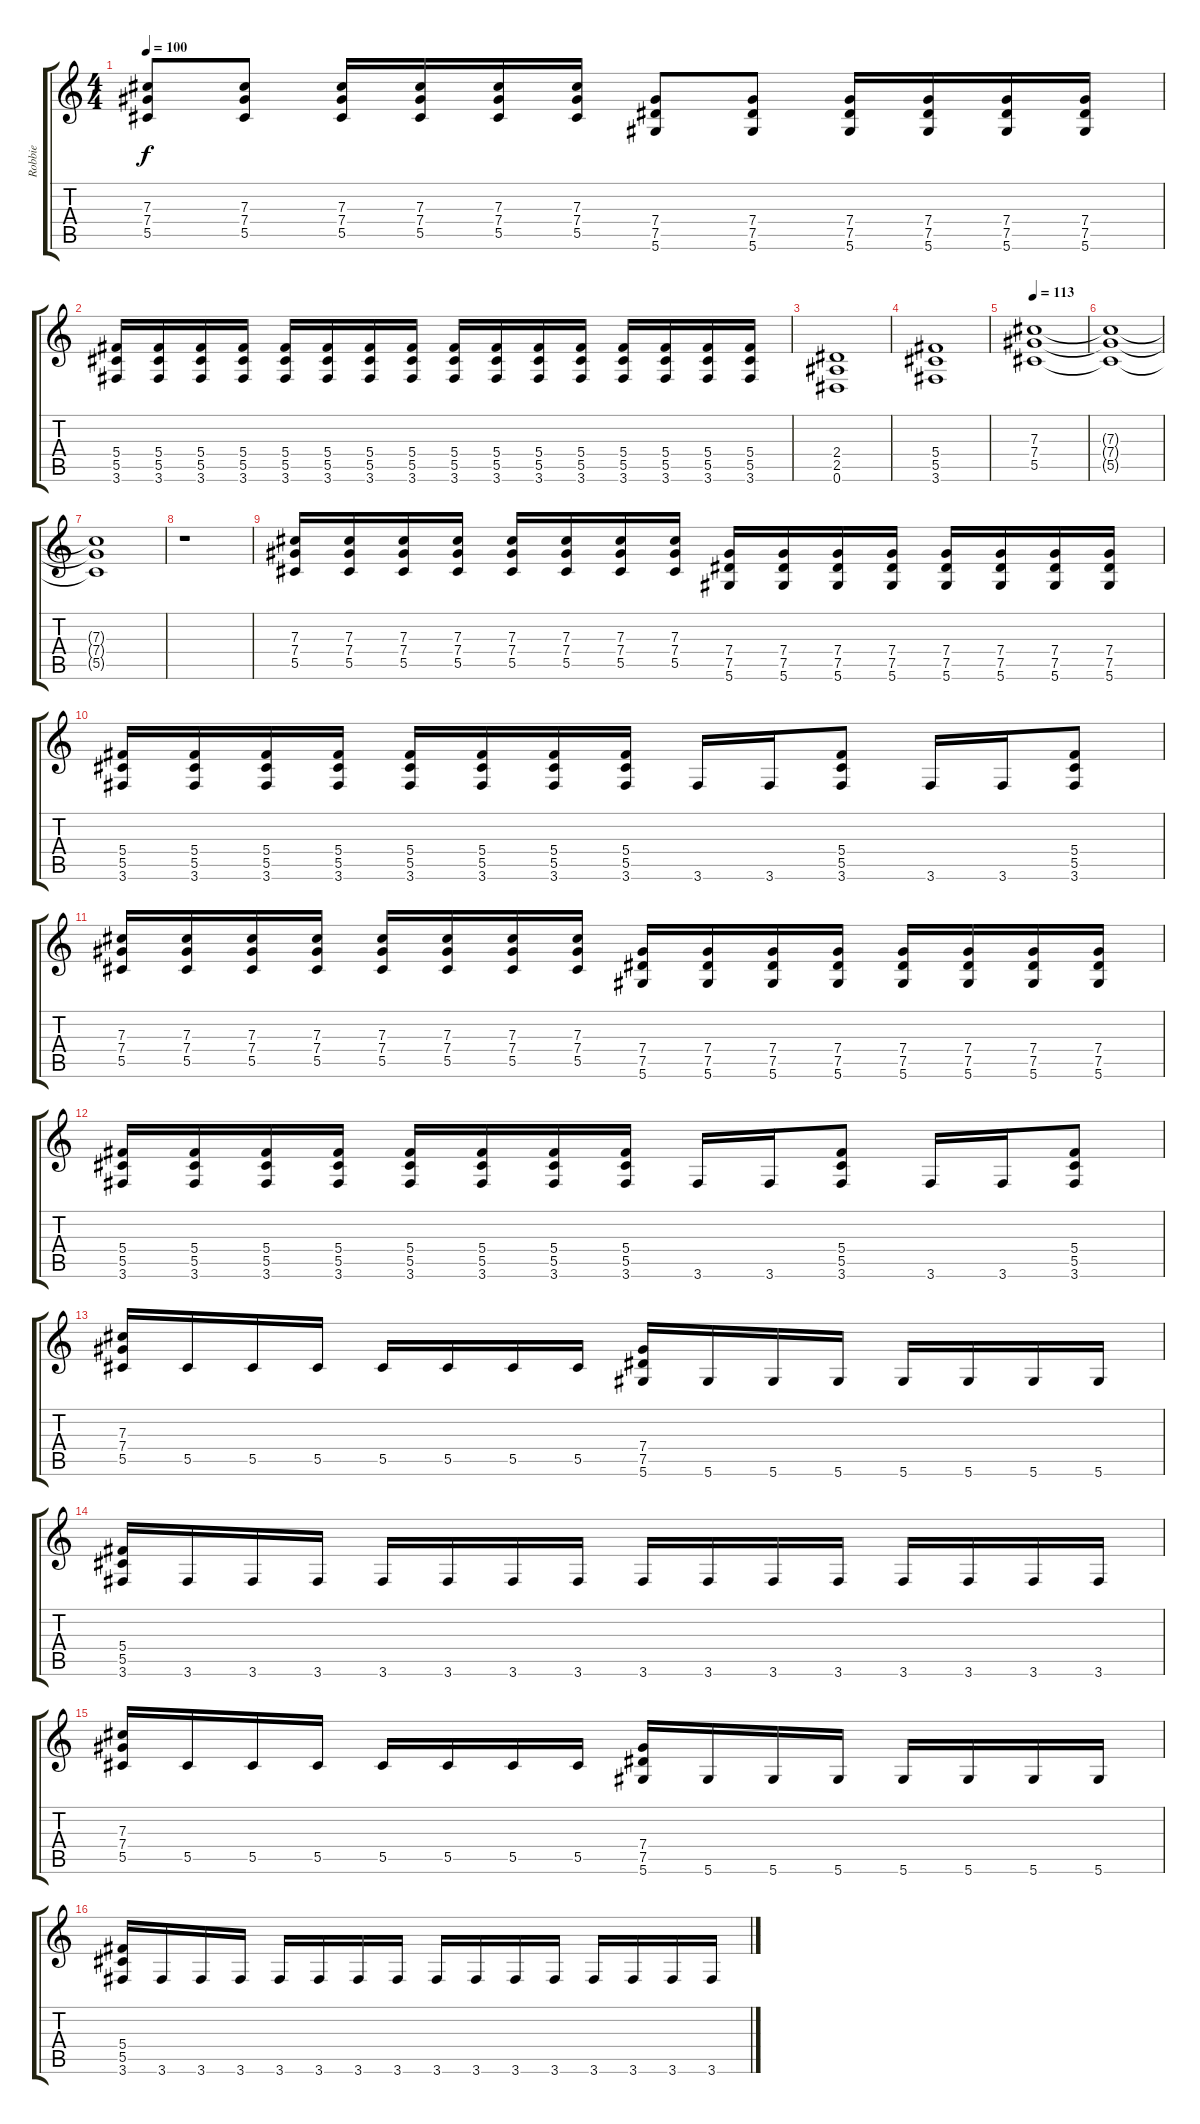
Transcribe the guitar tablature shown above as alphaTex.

\track ("Robbie" "Robbie") {instrument distortionguitar}
\staff {score tabs}
\tuning (Eb4 Bb3 Gb3 Db3 Ab2 Eb2) {hide}
\ts (4 4)
\tempo 100
\clef g2
\ks c
(7.3 7.4 5.5).8{dy f} (7.3 7.4 5.5).8 (7.3 7.4 5.5).16 (7.3 7.4 5.5).16 (7.3 7.4 5.5).16 (7.3 7.4 5.5).16 (7.4 7.5 5.6).8 (7.4 7.5 5.6).8 (7.4 7.5 5.6).16 (7.4 7.5 5.6).16 (7.4 7.5 5.6).16 (7.4 7.5 5.6).16 |
(5.4 5.5 3.6).16 (5.4 5.5 3.6).16 (5.4 5.5 3.6).16 (5.4 5.5 3.6).16 (5.4 5.5 3.6).16 (5.4 5.5 3.6).16 (5.4 5.5 3.6).16 (5.4 5.5 3.6).16 (5.4 5.5 3.6).16 (5.4 5.5 3.6).16 (5.4 5.5 3.6).16 (5.4 5.5 3.6).16 (5.4 5.5 3.6).16 (5.4 5.5 3.6).16 (5.4 5.5 3.6).16 (5.4 5.5 3.6).16 |
(2.4 2.5 0.6).1 |
(5.4 5.5 3.6).1 |
\tempo 113
(7.3 7.4 5.5).1 |
(7.3{t} 7.4{t} 5.5{t}).1 |
(7.3{t} 7.4{t} 5.5{t}).1 |
r.1 |
(7.3 7.4 5.5).16 (7.3 7.4 5.5).16 (7.3 7.4 5.5).16 (7.3 7.4 5.5).16 (7.3 7.4 5.5).16 (7.3 7.4 5.5).16 (7.3 7.4 5.5).16 (7.3 7.4 5.5).16 (7.4 7.5 5.6).16 (7.4 7.5 5.6).16 (7.4 7.5 5.6).16 (7.4 7.5 5.6).16 (7.4 7.5 5.6).16 (7.4 7.5 5.6).16 (7.4 7.5 5.6).16 (7.4 7.5 5.6).16 |
(5.4 5.5 3.6).16 (5.4 5.5 3.6).16 (5.4 5.5 3.6).16 (5.4 5.5 3.6).16 (5.4 5.5 3.6).16 (5.4 5.5 3.6).16 (5.4 5.5 3.6).16 (5.4 5.5 3.6).16 3.6.16 3.6.16 (5.4 5.5 3.6).8 3.6.16 3.6.16 (5.4 5.5 3.6).8 |
(7.3 7.4 5.5).16 (7.3 7.4 5.5).16 (7.3 7.4 5.5).16 (7.3 7.4 5.5).16 (7.3 7.4 5.5).16 (7.3 7.4 5.5).16 (7.3 7.4 5.5).16 (7.3 7.4 5.5).16 (7.4 7.5 5.6).16 (7.4 7.5 5.6).16 (7.4 7.5 5.6).16 (7.4 7.5 5.6).16 (7.4 7.5 5.6).16 (7.4 7.5 5.6).16 (7.4 7.5 5.6).16 (7.4 7.5 5.6).16 |
(5.4 5.5 3.6).16 (5.4 5.5 3.6).16 (5.4 5.5 3.6).16 (5.4 5.5 3.6).16 (5.4 5.5 3.6).16 (5.4 5.5 3.6).16 (5.4 5.5 3.6).16 (5.4 5.5 3.6).16 3.6.16 3.6.16 (5.4 5.5 3.6).8 3.6.16 3.6.16 (5.4 5.5 3.6).8 |
(7.3 7.4 5.5).16 5.5.16 5.5.16 5.5.16 5.5.16 5.5.16 5.5.16 5.5.16 (7.4 7.5 5.6).16 5.6.16 5.6.16 5.6.16 5.6.16 5.6.16 5.6.16 5.6.16 |
(5.4 5.5 3.6).16 3.6.16 3.6.16 3.6.16 3.6.16 3.6.16 3.6.16 3.6.16 3.6.16 3.6.16 3.6.16 3.6.16 3.6.16 3.6.16 3.6.16 3.6.16 |
(7.3 7.4 5.5).16 5.5.16 5.5.16 5.5.16 5.5.16 5.5.16 5.5.16 5.5.16 (7.4 7.5 5.6).16 5.6.16 5.6.16 5.6.16 5.6.16 5.6.16 5.6.16 5.6.16 |
(5.4 5.5 3.6).16 3.6.16 3.6.16 3.6.16 3.6.16 3.6.16 3.6.16 3.6.16 3.6.16 3.6.16 3.6.16 3.6.16 3.6.16 3.6.16 3.6.16 3.6.16
